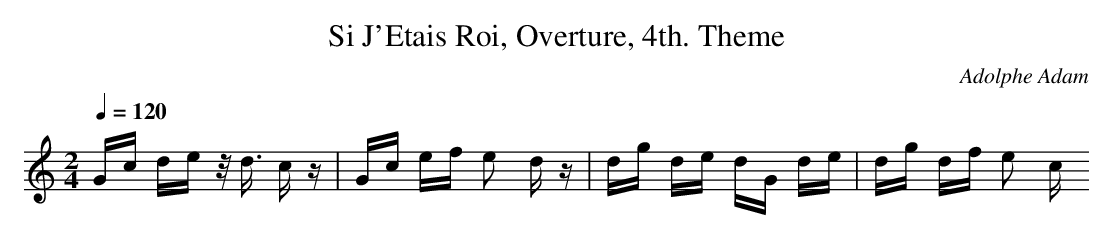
X:1
T: Si J'Etais Roi, Overture, 4th. Theme
C: Adolphe Adam
M: 2/4
L: 1/16
Q:1/4=120
K:C % 0 sharps
Gc de z/2d3/2 cz| \
Gc ef e2 dz| \
dg de dG de| \
dg df e2 c
